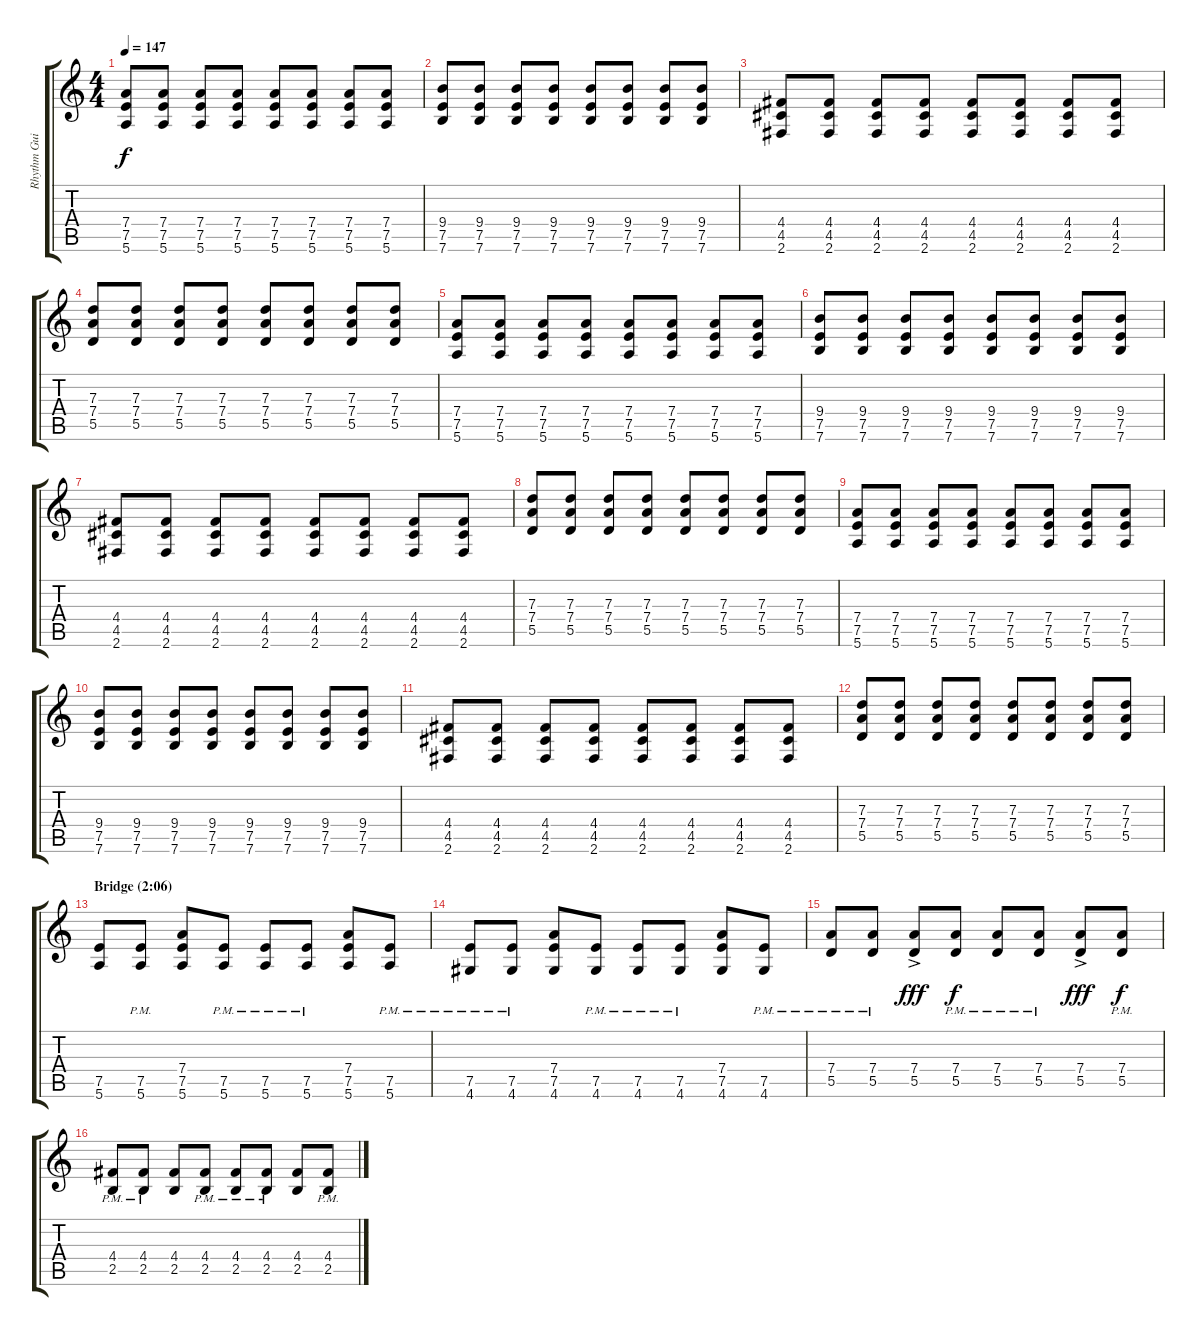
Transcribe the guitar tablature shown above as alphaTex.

\track ("Rhythm Guitar" "Rhythm Gui") {instrument distortionguitar}
\staff {score tabs}
\tuning (E4 B3 G3 D3 A2 E2) {hide}
\ts (4 4)
\tempo 147
\clef g2
\ks c
(7.4 7.5 5.6).8{dy f} (7.4 7.5 5.6).8 (7.4 7.5 5.6).8 (7.4 7.5 5.6).8 (7.4 7.5 5.6).8 (7.4 7.5 5.6).8 (7.4 7.5 5.6).8 (7.4 7.5 5.6).8 |
(9.4 7.5 7.6).8 (9.4 7.5 7.6).8 (9.4 7.5 7.6).8 (9.4 7.5 7.6).8 (9.4 7.5 7.6).8 (9.4 7.5 7.6).8 (9.4 7.5 7.6).8 (9.4 7.5 7.6).8 |
(4.4 4.5 2.6).8 (4.4 4.5 2.6).8 (4.4 4.5 2.6).8 (4.4 4.5 2.6).8 (4.4 4.5 2.6).8 (4.4 4.5 2.6).8 (4.4 4.5 2.6).8 (4.4 4.5 2.6).8 |
(7.3 7.4 5.5).8 (7.3 7.4 5.5).8 (7.3 7.4 5.5).8 (7.3 7.4 5.5).8 (7.3 7.4 5.5).8 (7.3 7.4 5.5).8 (7.3 7.4 5.5).8 (7.3 7.4 5.5).8 |
(7.4 7.5 5.6).8 (7.4 7.5 5.6).8 (7.4 7.5 5.6).8 (7.4 7.5 5.6).8 (7.4 7.5 5.6).8 (7.4 7.5 5.6).8 (7.4 7.5 5.6).8 (7.4 7.5 5.6).8 |
(9.4 7.5 7.6).8 (9.4 7.5 7.6).8 (9.4 7.5 7.6).8 (9.4 7.5 7.6).8 (9.4 7.5 7.6).8 (9.4 7.5 7.6).8 (9.4 7.5 7.6).8 (9.4 7.5 7.6).8 |
(4.4 4.5 2.6).8 (4.4 4.5 2.6).8 (4.4 4.5 2.6).8 (4.4 4.5 2.6).8 (4.4 4.5 2.6).8 (4.4 4.5 2.6).8 (4.4 4.5 2.6).8 (4.4 4.5 2.6).8 |
(7.3 7.4 5.5).8 (7.3 7.4 5.5).8 (7.3 7.4 5.5).8 (7.3 7.4 5.5).8 (7.3 7.4 5.5).8 (7.3 7.4 5.5).8 (7.3 7.4 5.5).8 (7.3 7.4 5.5).8 |
(7.4 7.5 5.6).8 (7.4 7.5 5.6).8 (7.4 7.5 5.6).8 (7.4 7.5 5.6).8 (7.4 7.5 5.6).8 (7.4 7.5 5.6).8 (7.4 7.5 5.6).8 (7.4 7.5 5.6).8 |
(9.4 7.5 7.6).8 (9.4 7.5 7.6).8 (9.4 7.5 7.6).8 (9.4 7.5 7.6).8 (9.4 7.5 7.6).8 (9.4 7.5 7.6).8 (9.4 7.5 7.6).8 (9.4 7.5 7.6).8 |
(4.4 4.5 2.6).8 (4.4 4.5 2.6).8 (4.4 4.5 2.6).8 (4.4 4.5 2.6).8 (4.4 4.5 2.6).8 (4.4 4.5 2.6).8 (4.4 4.5 2.6).8 (4.4 4.5 2.6).8 |
(7.3 7.4 5.5).8 (7.3 7.4 5.5).8 (7.3 7.4 5.5).8 (7.3 7.4 5.5).8 (7.3 7.4 5.5).8 (7.3 7.4 5.5).8 (7.3 7.4 5.5).8 (7.3 7.4 5.5).8 |
\section ("" "Bridge (2:06)")
(7.5 5.6).8 (7.5{pm} 5.6{pm}).8 (7.4 7.5 5.6).8 (7.5{pm} 5.6{pm}).8 (7.5{pm} 5.6{pm}).8 (7.5{pm} 5.6{pm}).8 (7.4 7.5 5.6).8 (7.5{pm} 5.6{pm}).8 |
(7.5{pm} 4.6{pm}).8 (7.5{pm} 4.6{pm}).8 (7.4 7.5 4.6).8 (7.5{pm} 4.6{pm}).8 (7.5{pm} 4.6{pm}).8 (7.5{pm} 4.6{pm}).8 (7.4 7.5 4.6).8 (7.5{pm} 4.6{pm}).8 |
(7.4{pm} 5.5{pm}).8 (7.4{pm} 5.5{pm}).8 (7.4{ac} 5.5).8{dy fff} (7.4{pm} 5.5{pm}).8{dy f} (7.4{pm} 5.5{pm}).8 (7.4{pm} 5.5{pm}).8 (7.4{ac} 5.5).8{dy fff} (7.4{pm} 5.5{pm}).8{dy f} |
(4.4{pm} 2.5{pm}).8 (4.4{pm} 2.5{pm}).8 (4.4 2.5).8 (4.4{pm} 2.5{pm}).8 (4.4{pm} 2.5{pm}).8 (4.4{pm} 2.5{pm}).8 (4.4 2.5).8 (4.4{pm} 2.5{pm}).8
